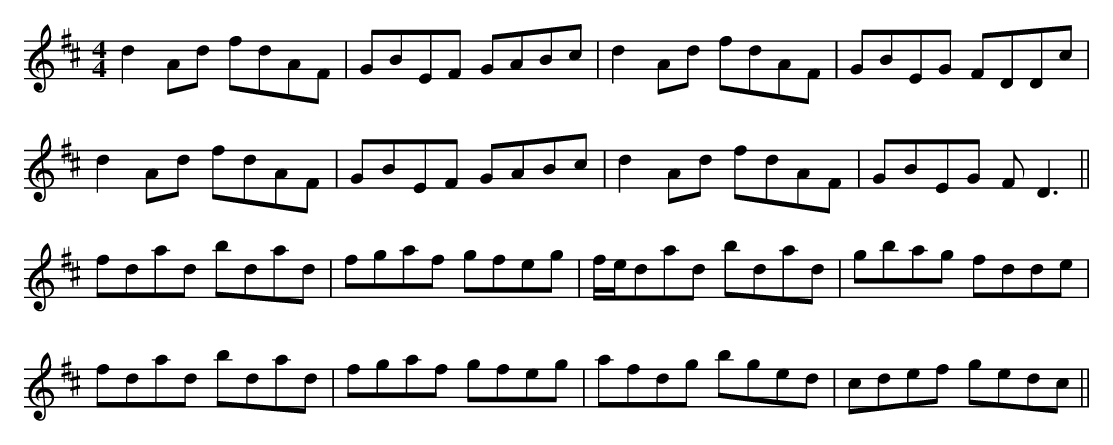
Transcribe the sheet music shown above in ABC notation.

X:1
M:4/4
K:D
d2Ad fdAF|GBEF GABc|d2Ad fdAF|GBEG FDDc|
d2Ad fdAF|GBEF GABc|d2Ad fdAF|GBEG FD3||
fdad bdad|fgaf gfeg|f/e/dad bdad|gbag fdde|
fdad bdad|fgaf gfeg|afdg bged|cdef gedc||
